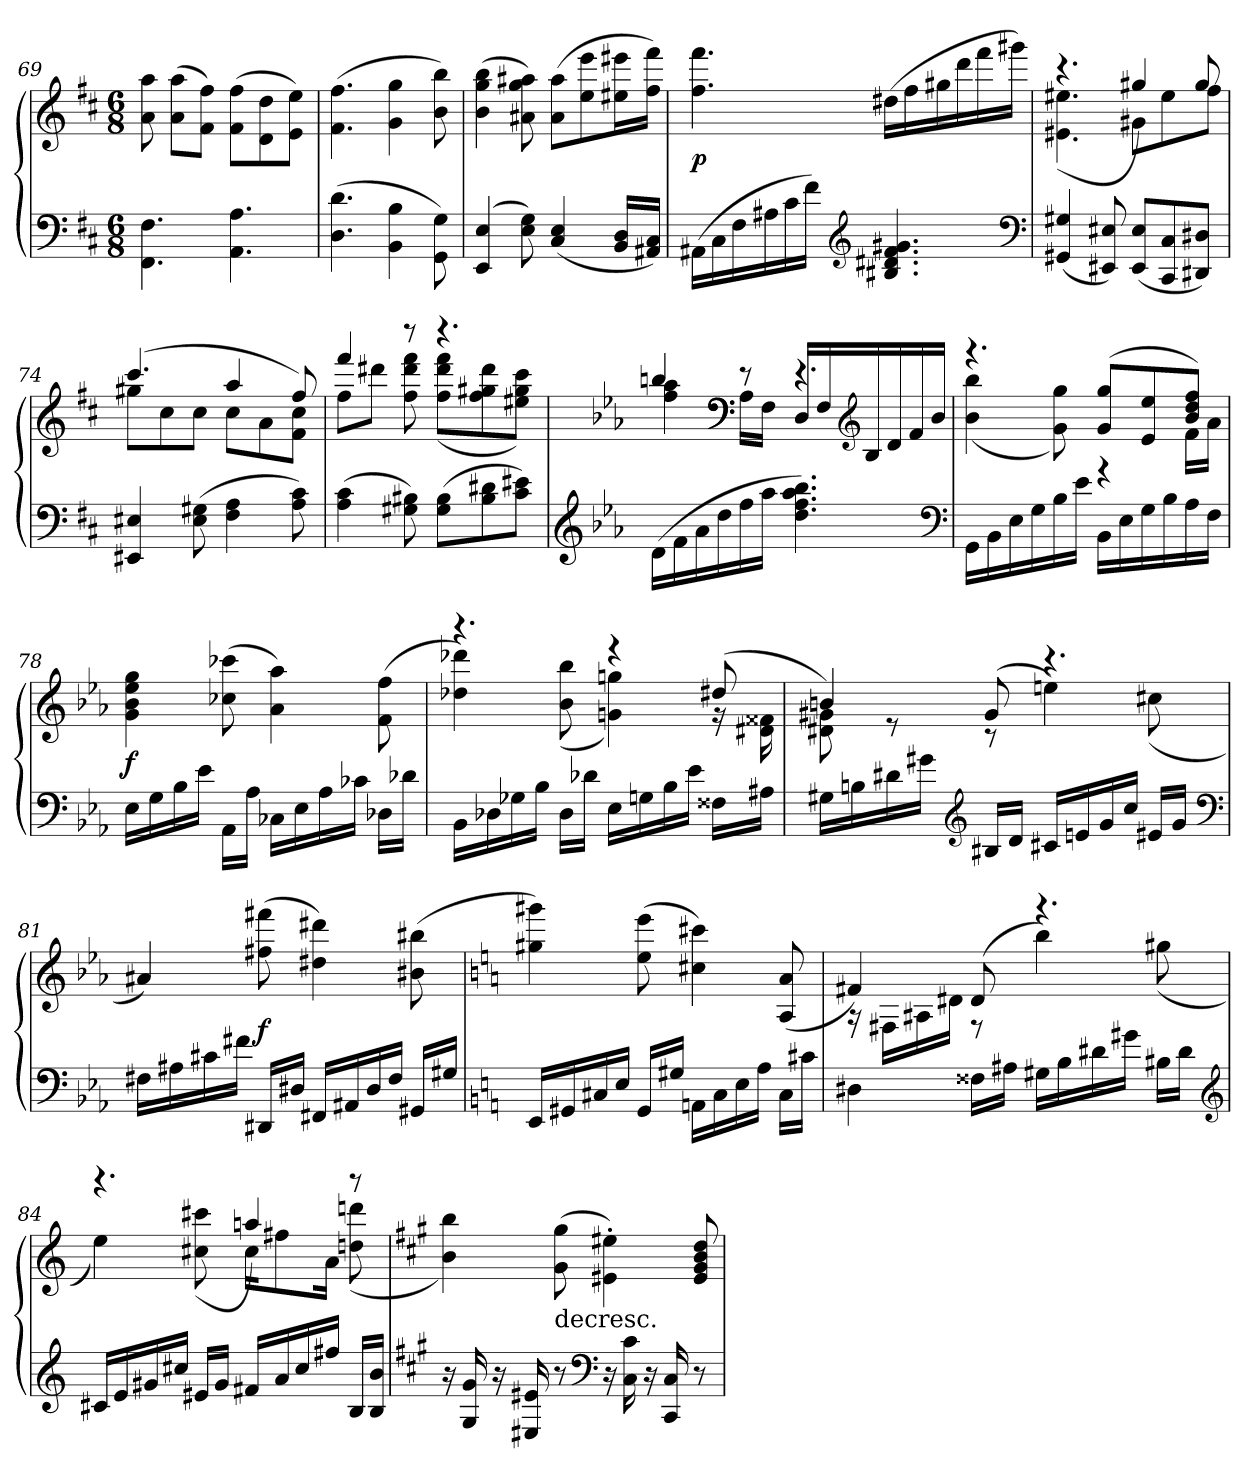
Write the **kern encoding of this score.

**kern	**kern	**dynam
*part1	*part1	*part1
*staff2	*staff1	*staff1/2
*clefF4	*clefG2	*
*k[f#c#]	*k[f#c#]	*
*M6/8	*M6/8	*
=69	=69	=69
4.FF#\ 4.F#\	8a\ 8aa\	.
.	(8a\ 8aa\L	.
.	8f#\ 8ff#\J)	.
4.AA\ 4.A\	(8f#\ 8ff#\L	.
.	8d\ 8dd\	.
.	8e\ 8ee\J)	.
=70	=70	=70
(4.D\ 4.d\	(4.f#\ 4.ff#\	.
4BB\ 4B\	4g\ 4gg\	.
8GG\ 8G\)	8b\ 8bb\)	.
=71	=71	=71
(4EE/ 4E/	(4b\ 4gg\ 4bb\	.
8E\ 8G\)	8a#X\ 8gg\ 8aa#X\)	.
(4C#/ 4E/	(8a#\ 8aa#\L	.
.	8ee\ 8eee\	.
16BB/ 16D/LL	16ee#X\ 16eee#X\L	.
16AA#X/ 16C#/JJ)	16ff#\ 16fff#\JJ)	.
=72	=72	=72
(16AA#X\LL	4.ff#\ 4.fff#\	p
16C#\	.	.
16F#\	.	.
16A#X\	.	.
16c#\	.	.
16f#\JJ)	.	.
*clefG2	*	*
4.B#X/ 4.d#X/ 4.f#/ 4.g#X/	(16dd#X\LL	.
.	16ff#\	.
.	16gg#X\	.
.	16ddd\	.
.	16fff#\	.
.	16ggg#X\JJ)	.
*clefF4	*	*
=73	=73	=73
*	*^	*
(4GG#X/ 4G#X/	4.r	(4.e#X\ 4.ee#X\	.
8EE#X/ 8E#X/)	.	.	.
(8EE#/ 8E#/L	4gg#X/)	8g#X\L	.
8CC#/ 8C#/	.	8ee#\	.
8DD#X/ 8D#X/J)	8gg#/	8ff#\J	.
=74	=74	=74	=74
4EE#X/ 4E#X/	(4.ccc#/	8gg#X\L	.
.	.	8cc#\	.
(8E#\ 8G#X\	.	8cc#\J	.
4F#\ 4A\	4aa/	8cc#\L	.
.	.	8a\	.
8A\ 8c#\)	8ff#/)	8f#\ 8cc#\J	.
=75	=75	=75	=75
(4A\ 4c#\	4fff#/	8ff#\L	.
.	.	8ddd#X\J	.
8G#X\ 8B#X\)	8r	8ff#\ 8ddd#\ 8fff#\	.
(8G#\ 8B#\L	4.r	(8ff#\ 8ddd#\ 8fff#\L	.
8B#\ 8d#X\	.	8ff#\ 8gg#X\ 8ddd#\	.
8c#\ 8e#X\J)	.	8ee#X\ 8gg#\ 8ccc#\J)	.
=76	=76	=76	=76
*clefG2	*	*	*
*k[b-e-a-]	*k[b-e-a-]	*	*
(16d\LL	4bbn/	4ff\ 4aa-\	.
16f\	.	.	.
16a-\	.	.	.
16dd\	.	.	.
*	*clefF4	*	*
16ff\	8r	16A-\LL	.
16aa-\JJ	.	16F\JJ	.
4.dd\ 4.ff\ 4.aa-\ 4.bb-\)	4.r	16D/LL	.
.	.	16F/	.
*	*clefG2	*	*
.	.	16B-/	.
.	.	16d/	.
.	.	16f/	.
.	.	16b-/JJ	.
*clefF4	*	*	*
=77	=77	=77	=77
16GG\LL	4.r	(4b-\ 4bb-\	.
16BB-\	.	.	.
16E-\	.	.	.
16G\	.	.	.
16B-\	.	8g\ 8gg\)	.
16e-\JJ	.	.	.
16BB-\LL	(8g/ 8gg/L	4r	.
16E-\	.	.	.
16G\	8e-/ 8ee-/	.	.
16B-\	.	.	.
16A-\	8b-/ 8dd/ 8ff/J)	16f\LL	.
16F\JJ	.	16a-\JJ	.
*	*v	*v	*
=78	=78	=78
16E-\LL	4g\ 4b-\ 4ee-\ 4gg\	f
16G\	.	.
16B-\	.	.
16e-\JJ	.	.
16AA-\LL	(8cc-X\ 8ccc-X\	.
16A-\JJ	.	.
16C-X\LL	4a-\ 4aa-\)	.
16E-\	.	.
16A-\	.	.
16c-X\JJ	.	.
16D-X\LL	(8f\ 8ff\	.
16d-X\JJ	.	.
=79	=79	=79
*	*^	*
16BB-\LL	4.r	4dd-X\ 4ddd-X\)	.
16D-X\	.	.	.
16G-X\	.	.	.
16B-\JJ	.	.	.
16D-\LL	.	(8b-\ 8bb-\	.
16d-X\JJ	.	.	.
16E-\LL	4r	4gn\ 4ggn\)	.
16Gn\	.	.	.
16B-\	.	.	.
16e-\JJ	.	.	.
16F##X\LL	(8dd#X/	16r	.
16A#X\JJ	.	16d#X\ 16f##X\	.
=80	=80	=80	=80
16G#X\LL	4bn/)	8d#X\ 8g#X\	.
16Bn\	.	.	.
16d#X\	.	8r	.
16g#X\JJ	.	.	.
*clefG2	*	*	*
16B#X/LL	(8g#/	8r	.
16d#/JJ	.	.	.
16c#X/LL	4.r	4een\)	.
16en/	.	.	.
16g#/	.	.	.
16cc/JJ	.	.	.
16e#X/LL	.	(8cc#X\	.
16g#/JJ	.	.	.
*	*v	*v	*
*clefF4	*	*
=81	=81	=81
16F#X\LL	4a#X/)	.
16A#X\	.	.
16c#X\	.	.
16f#X\JJ	.	.
16DD#X/LL	(8ff#X\ 8fff#X\	f
16D#X/JJ	.	.
16FF#X/LL	4dd#X\ 4ddd#X\)	.
16AA#X/	.	.
16D#/	.	.
16F#/JJ	.	.
16GG#X/LL	(8b#X\ 8bb#X\	.
16G#X/JJ	.	.
=82	=82	=82
*k[]	*k[]	*
16EE/LL	4gg#X\ 4ggg#X\)	.
16GG#X/	.	.
16C#X/	.	.
16E/JJ	.	.
16GG#/LL	(8ee\ 8eee\	.
16G#X/JJ	.	.
16AAn\LL	4cc#X\ 4ccc#X\)	.
16C#\	.	.
16E\	.	.
16A\JJ	.	.
16C#\LL	(8A/ 8a/	.
16c#X\JJ	.	.
=83	=83	=83
*	*^	*
4D#X\	4f#X/)	16r	.
.	.	16F#X\LL	.
.	.	16A#X\	.
.	.	16d#X\JJ	.
16F##X\LL	(8d#/	8r	.
16A#X\JJ	.	.	.
16G#X\LL	4.r	4bb\)	.
16B\	.	.	.
16d#X\	.	.	.
16g#X\JJ	.	.	.
16B#X\LL	.	(8gg#X\	.
16d#\JJ	.	.	.
*clefG2	*	*	*
=84	=84	=84	=84
16c#X/LL	4.r	4ee\)	.
16e/	.	.	.
16g#X/	.	.	.
16cc#X/JJ	.	.	.
16e#X/LL	.	(8cc#X\ 8ccc#X\	.
16g#/JJ	.	.	.
16f#X/LL	4aan/)	16cc#\KL	.
16a/	.	8ff#X\	.
16cc#/	.	.	.
16ff#X/JJ	.	16a\Jk	.
16B/LL	8r	(8ddn\ 8dddn\	.
16B/ 16b/JJ	.	.	.
*	*v	*v	*
=85	=85	=85
*k[f#c#g#]	*k[f#c#g#]	*
16r	4b\ 4bb\)	.
16G#/ 16g#/	.	.
16r	.	.
16E#X/ 16e#X/	.	.
!	!LO:TX:c:t=decresc.	!
8r	(8g#\ 8gg#\	.
*clefF4	*	*
16r	4e#X'\ 4ee#X'\)	.
16C#\ 16c#\	.	.
16r	.	.
16CC#/ 16C#/	.	.
8r	8e#/ 8g#/ 8b/ 8dd/	.
=	=	=
*-	*-	*-
